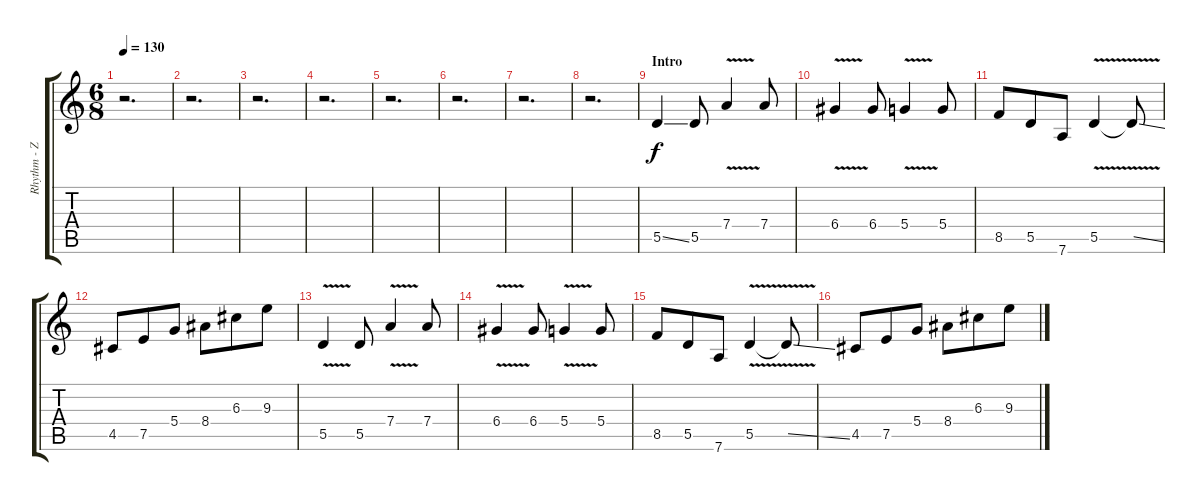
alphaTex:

\track ("Rhythm - Zacky Vengeance" "Rhythm - Z") {instrument distortionguitar}
\staff {score tabs}
\tuning (E4 B3 G3 D3 A2 D2) {hide}
\ts (6 8)
\tempo 130
\clef g2
\ks c
r.2{d dy f} |
r.2{d} |
r.2{d} |
r.2{d} |
r.2{d} |
r.2{d} |
r.2{d} |
r.2{d} |
\section ("" "Intro")
5.5{ss}.4 5.5.8 7.4{v}.4 7.4.8 |
6.4{v}.4 6.4.8 5.4{v}.4 5.4.8 |
8.5.8 5.5.8 7.6.8 5.5{v}.4 5.5{ss t}.8 |
4.5.8 7.5.8 5.4.8 8.4.8 6.3.8 9.3.8 |
5.5{v}.4 5.5.8 7.4{v}.4 7.4.8 |
6.4{v}.4 6.4.8 5.4{v}.4 5.4.8 |
8.5.8 5.5.8 7.6.8 5.5{v}.4 5.5{ss t}.8 |
4.5.8 7.5.8 5.4.8 8.4.8 6.3.8 9.3.8
